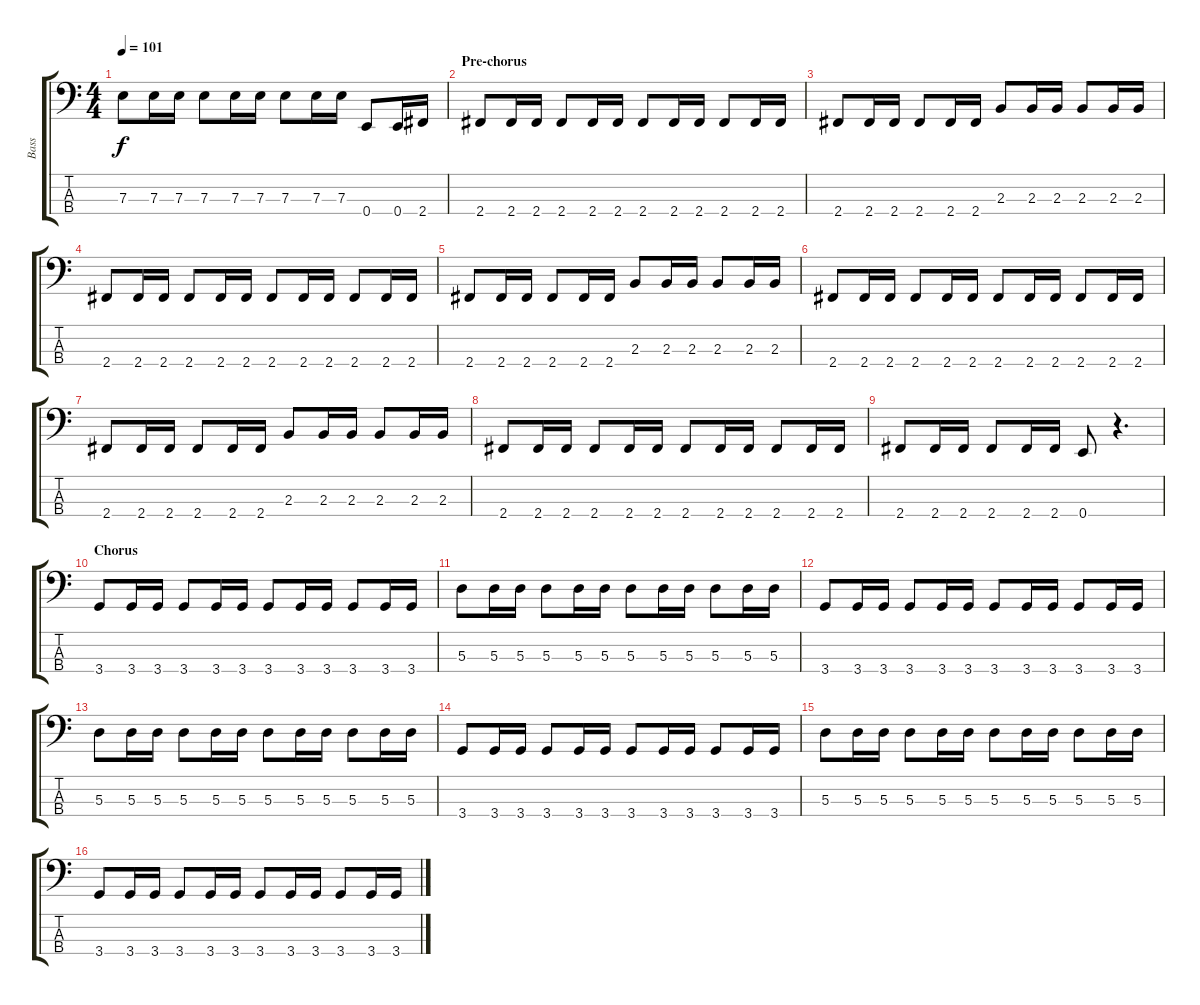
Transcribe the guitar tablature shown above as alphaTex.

\track ("Bass" "Bass") {instrument electricbasspick}
\staff {score tabs}
\tuning (G2 D2 A1 E1) {hide}
\ts (4 4)
\tempo 101
\clef f4
\ks c
7.3.8{dy f} 7.3.16 7.3.16 7.3.8 7.3.16 7.3.16 7.3.8 7.3.16 7.3.16 0.4.8 0.4.16 2.4.16 |
\section ("" "Pre-chorus")
2.4.8 2.4.16 2.4.16 2.4.8 2.4.16 2.4.16 2.4.8 2.4.16 2.4.16 2.4.8 2.4.16 2.4.16 |
2.4.8 2.4.16 2.4.16 2.4.8 2.4.16 2.4.16 2.3.8 2.3.16 2.3.16 2.3.8 2.3.16 2.3.16 |
2.4.8 2.4.16 2.4.16 2.4.8 2.4.16 2.4.16 2.4.8 2.4.16 2.4.16 2.4.8 2.4.16 2.4.16 |
2.4.8 2.4.16 2.4.16 2.4.8 2.4.16 2.4.16 2.3.8 2.3.16 2.3.16 2.3.8 2.3.16 2.3.16 |
2.4.8 2.4.16 2.4.16 2.4.8 2.4.16 2.4.16 2.4.8 2.4.16 2.4.16 2.4.8 2.4.16 2.4.16 |
2.4.8 2.4.16 2.4.16 2.4.8 2.4.16 2.4.16 2.3.8 2.3.16 2.3.16 2.3.8 2.3.16 2.3.16 |
2.4.8 2.4.16 2.4.16 2.4.8 2.4.16 2.4.16 2.4.8 2.4.16 2.4.16 2.4.8 2.4.16 2.4.16 |
2.4.8 2.4.16 2.4.16 2.4.8 2.4.16 2.4.16 0.4.8 r.4{d} |
\section ("" "Chorus")
3.4.8 3.4.16 3.4.16 3.4.8 3.4.16 3.4.16 3.4.8 3.4.16 3.4.16 3.4.8 3.4.16 3.4.16 |
5.3.8 5.3.16 5.3.16 5.3.8 5.3.16 5.3.16 5.3.8 5.3.16 5.3.16 5.3.8 5.3.16 5.3.16 |
3.4.8 3.4.16 3.4.16 3.4.8 3.4.16 3.4.16 3.4.8 3.4.16 3.4.16 3.4.8 3.4.16 3.4.16 |
5.3.8 5.3.16 5.3.16 5.3.8 5.3.16 5.3.16 5.3.8 5.3.16 5.3.16 5.3.8 5.3.16 5.3.16 |
3.4.8 3.4.16 3.4.16 3.4.8 3.4.16 3.4.16 3.4.8 3.4.16 3.4.16 3.4.8 3.4.16 3.4.16 |
5.3.8 5.3.16 5.3.16 5.3.8 5.3.16 5.3.16 5.3.8 5.3.16 5.3.16 5.3.8 5.3.16 5.3.16 |
3.4.8 3.4.16 3.4.16 3.4.8 3.4.16 3.4.16 3.4.8 3.4.16 3.4.16 3.4.8 3.4.16 3.4.16
